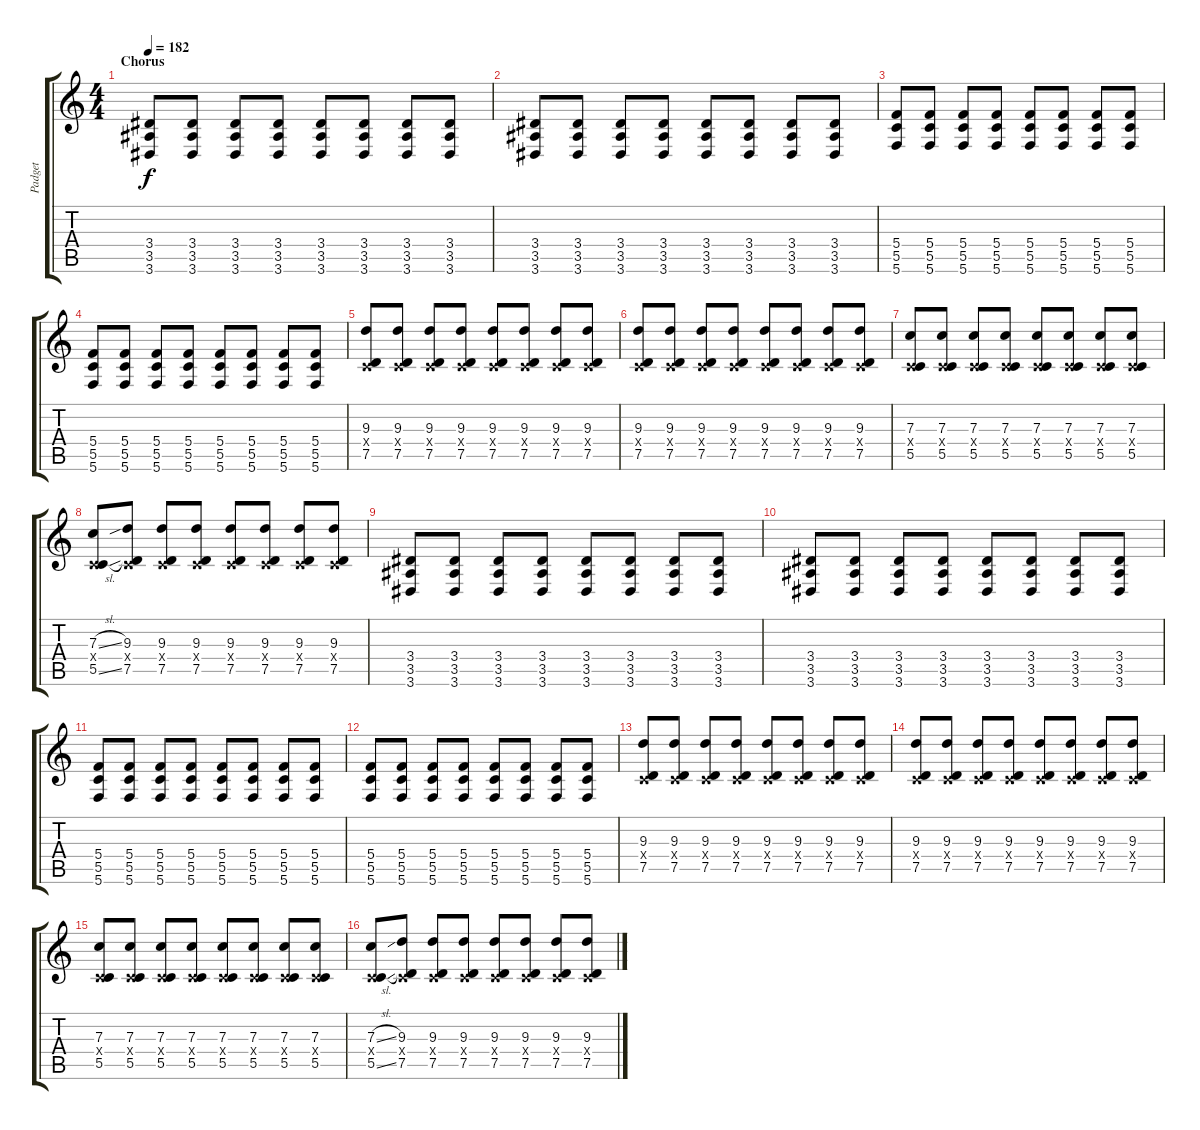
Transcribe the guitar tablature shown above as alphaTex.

\track ("Padget" "Padget") {instrument distortionguitar}
\staff {score tabs}
\tuning (D4 A3 F3 C3 G2 C2) {hide}
\ts (4 4)
\section ("" "Chorus")
\tempo 182
\clef g2
\ks c
(3.4 3.5 3.6).8{dy f} (3.4 3.5 3.6).8 (3.4 3.5 3.6).8 (3.4 3.5 3.6).8 (3.4 3.5 3.6).8 (3.4 3.5 3.6).8 (3.4 3.5 3.6).8 (3.4 3.5 3.6).8 |
(3.4 3.5 3.6).8 (3.4 3.5 3.6).8 (3.4 3.5 3.6).8 (3.4 3.5 3.6).8 (3.4 3.5 3.6).8 (3.4 3.5 3.6).8 (3.4 3.5 3.6).8 (3.4 3.5 3.6).8 |
(5.4 5.5 5.6).8 (5.4 5.5 5.6).8 (5.4 5.5 5.6).8 (5.4 5.5 5.6).8 (5.4 5.5 5.6).8 (5.4 5.5 5.6).8 (5.4 5.5 5.6).8 (5.4 5.5 5.6).8 |
(5.4 5.5 5.6).8 (5.4 5.5 5.6).8 (5.4 5.5 5.6).8 (5.4 5.5 5.6).8 (5.4 5.5 5.6).8 (5.4 5.5 5.6).8 (5.4 5.5 5.6).8 (5.4 5.5 5.6).8 |
(9.3 0.4{x} 7.5).8 (9.3 0.4{x} 7.5).8 (9.3 0.4{x} 7.5).8 (9.3 0.4{x} 7.5).8 (9.3 0.4{x} 7.5).8 (9.3 0.4{x} 7.5).8 (9.3 0.4{x} 7.5).8 (9.3 0.4{x} 7.5).8 |
(9.3 0.4{x} 7.5).8 (9.3 0.4{x} 7.5).8 (9.3 0.4{x} 7.5).8 (9.3 0.4{x} 7.5).8 (9.3 0.4{x} 7.5).8 (9.3 0.4{x} 7.5).8 (9.3 0.4{x} 7.5).8 (9.3 0.4{x} 7.5).8 |
(7.3 0.4{x} 5.5).8 (7.3 0.4{x} 5.5).8 (7.3 0.4{x} 5.5).8 (7.3 0.4{x} 5.5).8 (7.3 0.4{x} 5.5).8 (7.3 0.4{x} 5.5).8 (7.3 0.4{x} 5.5).8 (7.3 0.4{x} 5.5).8 |
(7.3{sl} 0.4{x} 5.5{sl}).8 (9.3 0.4{x} 7.5).8 (9.3 0.4{x} 7.5).8 (9.3 0.4{x} 7.5).8 (9.3 0.4{x} 7.5).8 (9.3 0.4{x} 7.5).8 (9.3 0.4{x} 7.5).8 (9.3 0.4{x} 7.5).8 |
(3.4 3.5 3.6).8 (3.4 3.5 3.6).8 (3.4 3.5 3.6).8 (3.4 3.5 3.6).8 (3.4 3.5 3.6).8 (3.4 3.5 3.6).8 (3.4 3.5 3.6).8 (3.4 3.5 3.6).8 |
(3.4 3.5 3.6).8 (3.4 3.5 3.6).8 (3.4 3.5 3.6).8 (3.4 3.5 3.6).8 (3.4 3.5 3.6).8 (3.4 3.5 3.6).8 (3.4 3.5 3.6).8 (3.4 3.5 3.6).8 |
(5.4 5.5 5.6).8 (5.4 5.5 5.6).8 (5.4 5.5 5.6).8 (5.4 5.5 5.6).8 (5.4 5.5 5.6).8 (5.4 5.5 5.6).8 (5.4 5.5 5.6).8 (5.4 5.5 5.6).8 |
(5.4 5.5 5.6).8 (5.4 5.5 5.6).8 (5.4 5.5 5.6).8 (5.4 5.5 5.6).8 (5.4 5.5 5.6).8 (5.4 5.5 5.6).8 (5.4 5.5 5.6).8 (5.4 5.5 5.6).8 |
(9.3 0.4{x} 7.5).8 (9.3 0.4{x} 7.5).8 (9.3 0.4{x} 7.5).8 (9.3 0.4{x} 7.5).8 (9.3 0.4{x} 7.5).8 (9.3 0.4{x} 7.5).8 (9.3 0.4{x} 7.5).8 (9.3 0.4{x} 7.5).8 |
(9.3 0.4{x} 7.5).8 (9.3 0.4{x} 7.5).8 (9.3 0.4{x} 7.5).8 (9.3 0.4{x} 7.5).8 (9.3 0.4{x} 7.5).8 (9.3 0.4{x} 7.5).8 (9.3 0.4{x} 7.5).8 (9.3 0.4{x} 7.5).8 |
(7.3 0.4{x} 5.5).8 (7.3 0.4{x} 5.5).8 (7.3 0.4{x} 5.5).8 (7.3 0.4{x} 5.5).8 (7.3 0.4{x} 5.5).8 (7.3 0.4{x} 5.5).8 (7.3 0.4{x} 5.5).8 (7.3 0.4{x} 5.5).8 |
(7.3{sl} 0.4{x} 5.5{sl}).8 (9.3 0.4{x} 7.5).8 (9.3 0.4{x} 7.5).8 (9.3 0.4{x} 7.5).8 (9.3 0.4{x} 7.5).8 (9.3 0.4{x} 7.5).8 (9.3 0.4{x} 7.5).8 (9.3 0.4{x} 7.5).8
